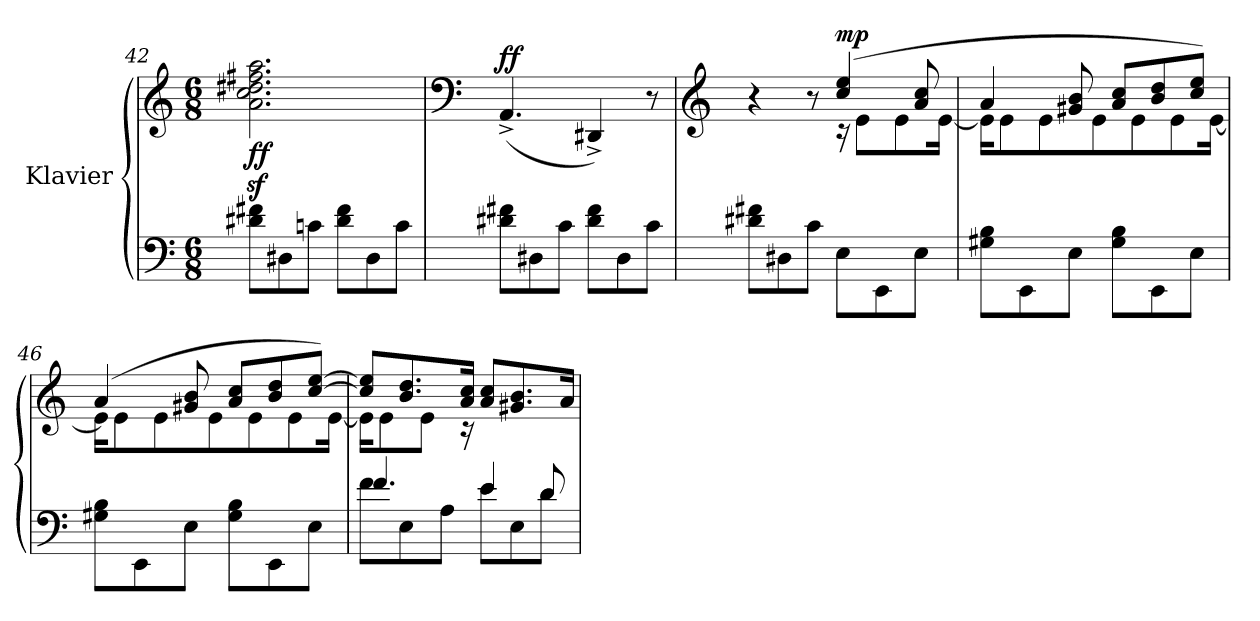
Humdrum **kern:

**kern	**kern	**dynam
*part1	*part1	*part1
*staff2	*staff1	*staff1/2
*I"Klavier	*	*
!!LO:PB:g=z
*clefF4	*clefG2	*
*k[]	*k[]	*
*M6/8	*M6/8	*
=42	=42	=42
!	!	!LO:DY:b
8d#X\ 8f#X\L	2.a\z> 2.cc\z> 2.dd#X\z> 2.ff#X\z> 2.aa\z>	ff
8D#X\	.	.
8cn\J	.	.
8d#\ 8f#\L	.	.
8D#\	.	.
8c\J	.	.
=43	=43	=43
*	*clefF4	*
!	!	!LO:DY:a
8d#X\ 8f#X\L	(<4.AA^/	ff
8D#X\	.	.
8c\J	.	.
8d#\ 8f#\L	4DD#X^/)	.
8D#\	.	.
8c\J	8r	.
=44	=44	=44
*	*clefG2	*
*	*^	*
8d#X\ 8f#X\L	4r	4.ryy	.
8D#X\	.	.	.
8c\J	8r	.	.
!	!	!	!LO:DY:a
8E\L	(>4cc/ 4ee/	16r	mp
.	.	8e\L	.
8EE\	.	.	.
.	.	8e\	.
8E\J	8a/ 8cc/	.	.
.	.	[16e\Jk	.
=45	=45	=45	=45
8G#X\ 8B\L	4a/	16e\KL]	.
.	.	8e\	.
8EE\	.	.	.
.	.	8e\	.
8E\J	8g#X/ 8b/	.	.
.	.	8e\	.
8G#\ 8B\L	8a/ 8cc/L	.	.
.	.	8e\	.
8EE\	8b/ 8dd/	.	.
.	.	8e\	.
8E\J	8cc/ 8ee/J)	.	.
.	.	[16e\Jk	.
!!LO:LB:g=z	!!
=46	=46	=46	=46
8G#X\ 8B\L	(>4a/	16e\KL]	.
.	.	8e\	.
8EE\	.	.	.
.	.	8e\	.
8E\J	8g#X/ 8b/	.	.
.	.	8e\	.
8G#\ 8B\L	8a/ 8cc/L	.	.
.	.	8e\	.
8EE\	8b/ 8dd/	.	.
.	.	8e\	.
8E\J	[8cc/ [8ee/J)	.	.
.	.	[16e\Jk	.
=47	=47	=47	=47
*^	*	*	*
8f\L	4.f/	8cc/] 8ee/]L	16e\KL]	.
.	.	.	8e\	.
8E\	.	8.b/ 8.dd/	.	.
.	.	.	8e\J	.
8A\J	.	.	.	.
.	.	16a/ 16cc/Jk	16r	.
8e\L	4e/	8a/ 8cc/L	4.ryy	.
8E\	.	8.g#X/ 8.b/	.	.
8d\J	8d/	.	.	.
.	.	16a/Jk	.	.
*v	*v	*	*	*
*	*v	*v	*
=	=	=
*-	*-	*-
